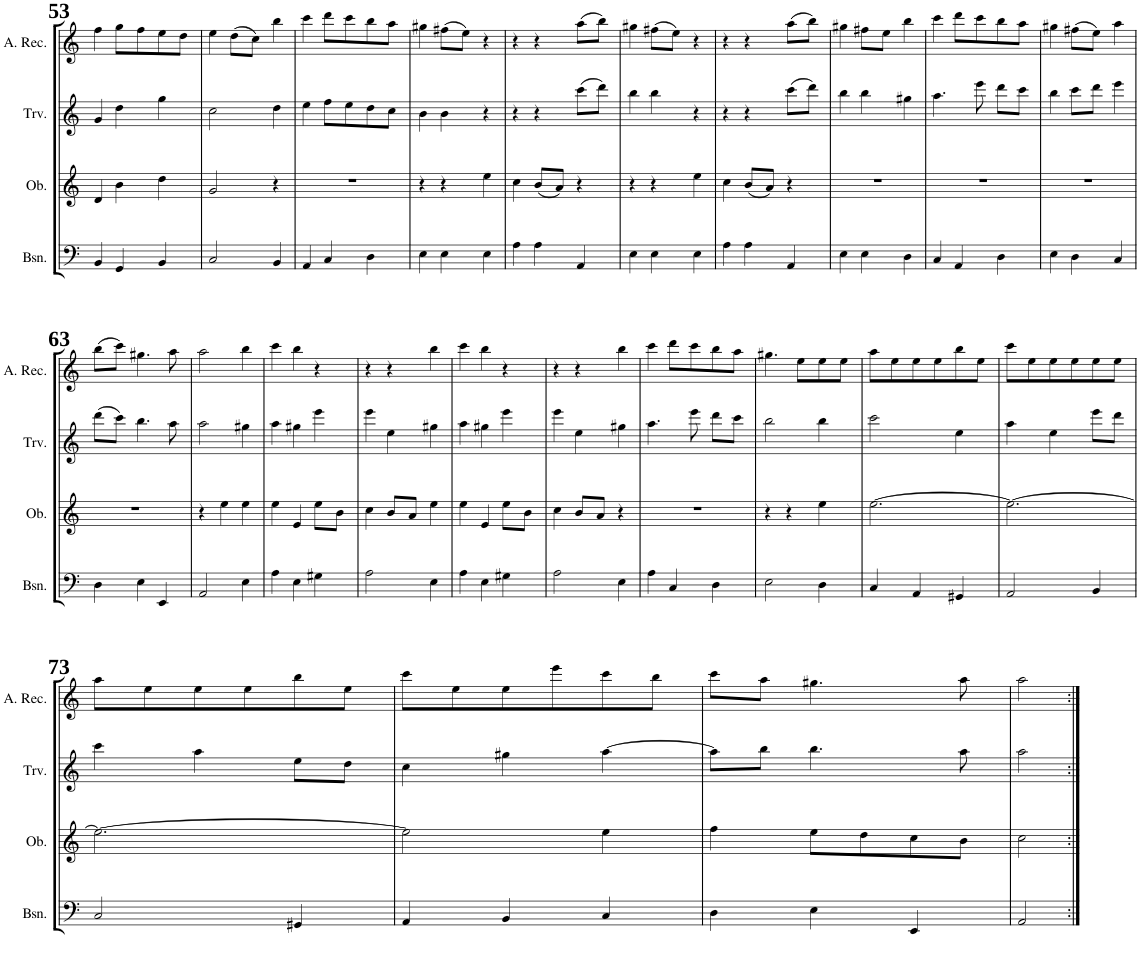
**kern	**kern	**kern	**kern
*part4	*part3	*part2	*part1
*staff4	*staff3	*staff2	*staff1
*I"Fagott	*I"Oboe	*I"Traverso	*I"Alto Recorder
*	*I'Ob.	*I'Trv.	*I'A. Rec.
!!LO:PB:g=z
*clefF4	*clefG2	*clefG2	*clefG2
*k[]	*k[]	*k[]	*k[]
*M3/4	*M3/4	*M3/4	*M3/4
=53	=53	=53	=53
4BB/	4d/	4g/	4ff\
4GG/	4b\	4dd\	8gg\L
.	.	.	8ff\
4BB/	4dd\	4gg\	8ee\
.	.	.	8dd\J
=54	=54	=54	=54
2C/	2g/	2cc\	4ee\
.	.	.	(8dd\L
.	.	.	8cc\J)
4BB/	4r	4dd\	4bb\
=55	=55	=55	=55
4AA/	2.r	4ee\	4ccc\
4C/	.	8ff\L	8ddd\L
.	.	8ee\	8ccc\
4D\	.	8dd\	8bb\
.	.	8cc\J	8aa\J
=56	=56	=56	=56
4E\	4r	4b\	4gg#X\
4E\	4r	4b\	(8ff#X\L
.	.	.	8ee\J)
4E\	4ee\	4r	4r
=57	=57	=57	=57
4A\	4cc\	4r	4r
4A\	(8b/L	4r	4r
.	8a/J)	.	.
4AA/	4r	(8ccc\L	(8aa\L
.	.	8ddd\J)	8bb\J)
=58	=58	=58	=58
4E\	4r	4bb\	4gg#X\
4E\	4r	4bb\	(8ff#X\L
.	.	.	8ee\J)
4E\	4ee\	4r	4r
=59	=59	=59	=59
4A\	4cc\	4r	4r
4A\	(8b/L	4r	4r
.	8a/J)	.	.
4AA/	4r	(8ccc\L	(8aa\L
.	.	8ddd\J)	8bb\J)
=60	=60	=60	=60
4E\	2.r	4bb\	4gg#X\
4E\	.	4bb\	8ff#X\L
.	.	.	8ee\J
4D\	.	4gg#X\	4bb\
=61	=61	=61	=61
4C/	2.r	4.aa\	4ccc\
4AA/	.	.	8ddd\L
.	.	8eee\	8ccc\
4D\	.	8ddd\L	8bb\
.	.	8ccc\J	8aa\J
=62	=62	=62	=62
4E\	2.r	4bb\	4gg#X\
4D\	.	8ccc\L	(8ff#X\L
.	.	8ddd\J	8ee\J)
4C/	.	4eee\	4aa\
!!LO:LB:g=z
=63	=63	=63	=63
4D\	2.r	(8ddd\L	(8bb\L
.	.	8ccc\J)	8ccc\J)
4E\	.	4.bb\	4.gg#X\
4EE/	.	.	.
.	.	8aa\	8aa\
=64	=64	=64	=64
2AA/	4r	2aa\	2aa\
.	4ee\	.	.
4E\	4ee\	4gg#X\	4bb\
=65	=65	=65	=65
4A\	4ee\	4aa\	4ccc\
4E\	4e/	4gg#X\	4bb\
4G#X\	8ee\L	4eee\	4r
.	8b\J	.	.
=66	=66	=66	=66
2A\	4cc\	4eee\	4r
.	8b/L	4ee\	4r
.	8a/J	.	.
4E\	4ee\	4gg#X\	4bb\
=67	=67	=67	=67
4A\	4ee\	4aa\	4ccc\
4E\	4e/	4gg#X\	4bb\
4G#X\	8ee\L	4eee\	4r
.	8b\J	.	.
=68	=68	=68	=68
2A\	4cc\	4eee\	4r
.	8b/L	4ee\	4r
.	8a/J	.	.
4E\	4r	4gg#X\	4bb\
=69	=69	=69	=69
4A\	2.r	4.aa\	4ccc\
4C/	.	.	8ddd\L
.	.	8eee\	8ccc\
4D\	.	8ddd\L	8bb\
.	.	8ccc\J	8aa\J
=70	=70	=70	=70
2E\	4r	2bb\	4.gg#X\
.	4r	.	.
.	.	.	8ee\L
4D\	4ee\	4bb\	8ee\
.	.	.	8ee\J
=71	=71	=71	=71
4C/	[2.ee\	2ccc\	8aa\L
.	.	.	8ee\
4AA/	.	.	8ee\
.	.	.	8ee\
4GG#X/	.	4ee\	8bb\
.	.	.	8ee\J
=72	=72	=72	=72
2AA/	2.ee\_	4aa\	8ccc\L
.	.	.	8ee\
.	.	4ee\	8ee\
.	.	.	8ee\
4BB/	.	8eee\L	8ee\
.	.	8ddd\J	8ee\J
!!LO:LB:g=z
=73	=73	=73	=73
2C/	2.ee\_	4ccc\	8aa\L
.	.	.	8ee\
.	.	4aa\	8ee\
.	.	.	8ee\
4GG#X/	.	8ee\L	8bb\
.	.	8dd\J	8ee\J
=74	=74	=74	=74
4AA/	2ee\]	4cc\	8ccc\L
.	.	.	8ee\
4BB/	.	4gg#X\	8ee\
.	.	.	8eee\
4C/	4ee\	[4aa\	8ccc\
.	.	.	8bb\J
=75	=75	=75	=75
4D\	4ff\	8aa\L]	8ccc\L
.	.	8bb\J	8aa\J
4E\	8ee\L	4.bb\	4.gg#X\
.	8dd\	.	.
4EE/	8cc\	.	.
.	8b\J	8aa\	8aa\
=76	=76	=76	=76
2AA/	2cc\	2aa\	2aa\
=77:|!	=77:|!	=77:|!	=77:|!
64r	64r	64r	64r
=-	=-	=-	=-
*-	*-	*-	*-
